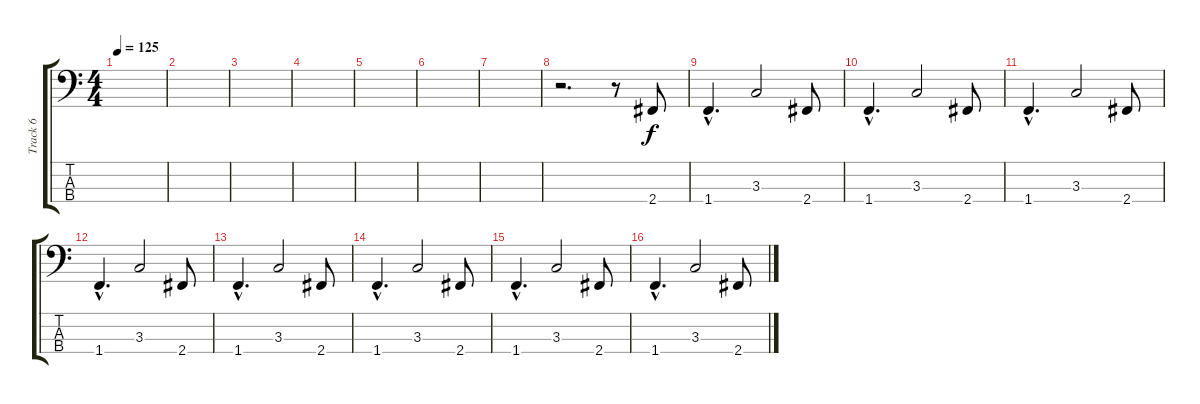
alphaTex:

\track ("Track 6" "Track 6") {instrument synthbass2}
\staff {score tabs}
\tuning (G2 D2 A1 E1) {hide}
\ts (4 4)
\tempo 125
\clef f4
\ks c
|
|
|
|
|
|
|
r.2{d} r.8 2.4.8 |
1.4{hac}.4{d} 3.3.2 2.4.8 |
1.4{hac}.4{d} 3.3.2 2.4.8 |
1.4{hac}.4{d} 3.3.2 2.4.8 |
1.4{hac}.4{d} 3.3.2 2.4.8 |
1.4{hac}.4{d} 3.3.2 2.4.8 |
1.4{hac}.4{d} 3.3.2 2.4.8 |
1.4{hac}.4{d} 3.3.2 2.4.8 |
1.4{hac}.4{d} 3.3.2 2.4.8
